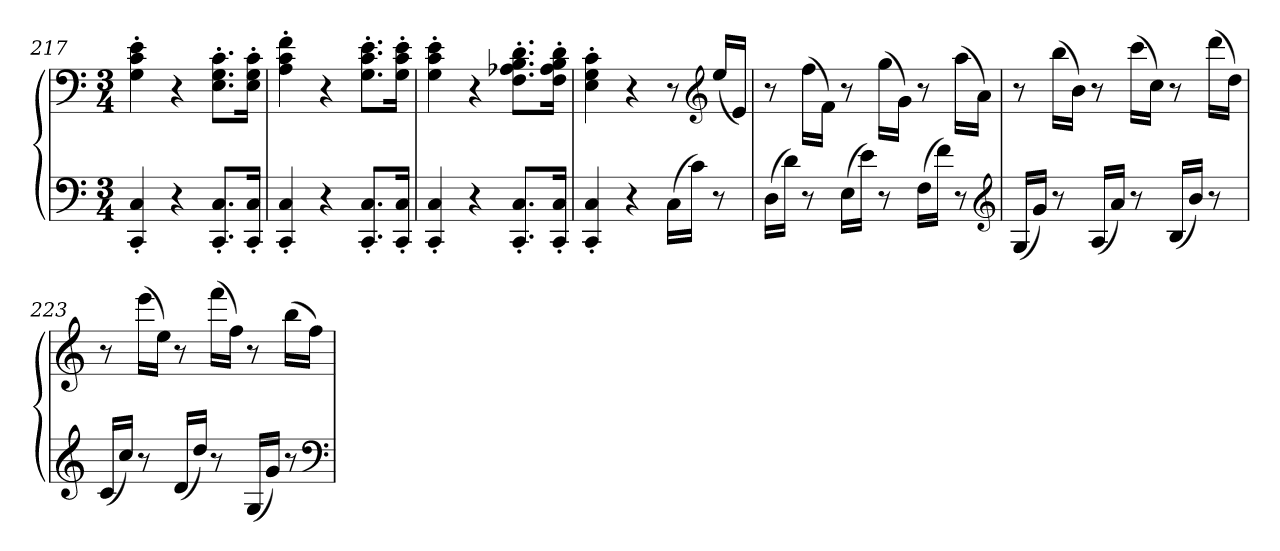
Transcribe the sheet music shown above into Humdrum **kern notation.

**kern	**kern
*part1	*part1
*staff2	*staff1
*clefF4	*clefF4
*k[]	*k[]
*C:	*C:
*M3/4	*M3/4
=217	=217
4CC' 4C'	4G' 4c' 4e'
4r	4r
8.CC' 8.C'L	8.E' 8.G' 8.c'L
16CC' 16C'Jk	16E' 16G' 16c'Jk
=218	=218
4CC' 4C'	4A' 4c' 4f'
4r	4r
8.CC' 8.C'L	8.G' 8.c' 8.e'L
16CC' 16C'Jk	16G' 16c' 16e'Jk
=219	=219
4CC' 4C'	4G' 4c' 4e'
4r	4r
8.CC' 8.C'L	8.F' 8.A-X' 8.B' 8.d'L
16CC' 16C'Jk	16F' 16A-' 16B' 16d'Jk
=220	=220
4CC' 4C'	4E' 4G' 4c'
4r	4r
(16CLL	8r
16cJJ)	.
*	*clefG2
8r	(16eeLL
.	16eJJ)
=221	=221
(16DLL	8r
16dJJ)	.
8r	(16ffLL
.	16fJJ)
(16ELL	8r
16eJJ)	.
8r	(16ggLL
.	16gJJ)
(16FLL	8r
16fJJ)	.
8r	(16aaLL
.	16aJJ)
*clefG2	*
=222	=222
(16GLL	8r
16gJJ)	.
8r	(16bbLL
.	16bJJ)
(16ALL	8r
16aJJ)	.
8r	(16cccLL
.	16ccJJ)
(16BLL	8r
16bJJ)	.
8r	(16dddLL
.	16ddJJ)
=223	=223
(16cLL	8r
16ccJJ)	.
8r	(16eeeLL
.	16eeJJ)
(16dLL	8r
16ddJJ)	.
8r	(16fffLL
.	16ffJJ)
(16GLL	8r
16gJJ)	.
8r	(16bbLL
.	16ffJJ)
*clefF4	*
=	=
*-	*-
